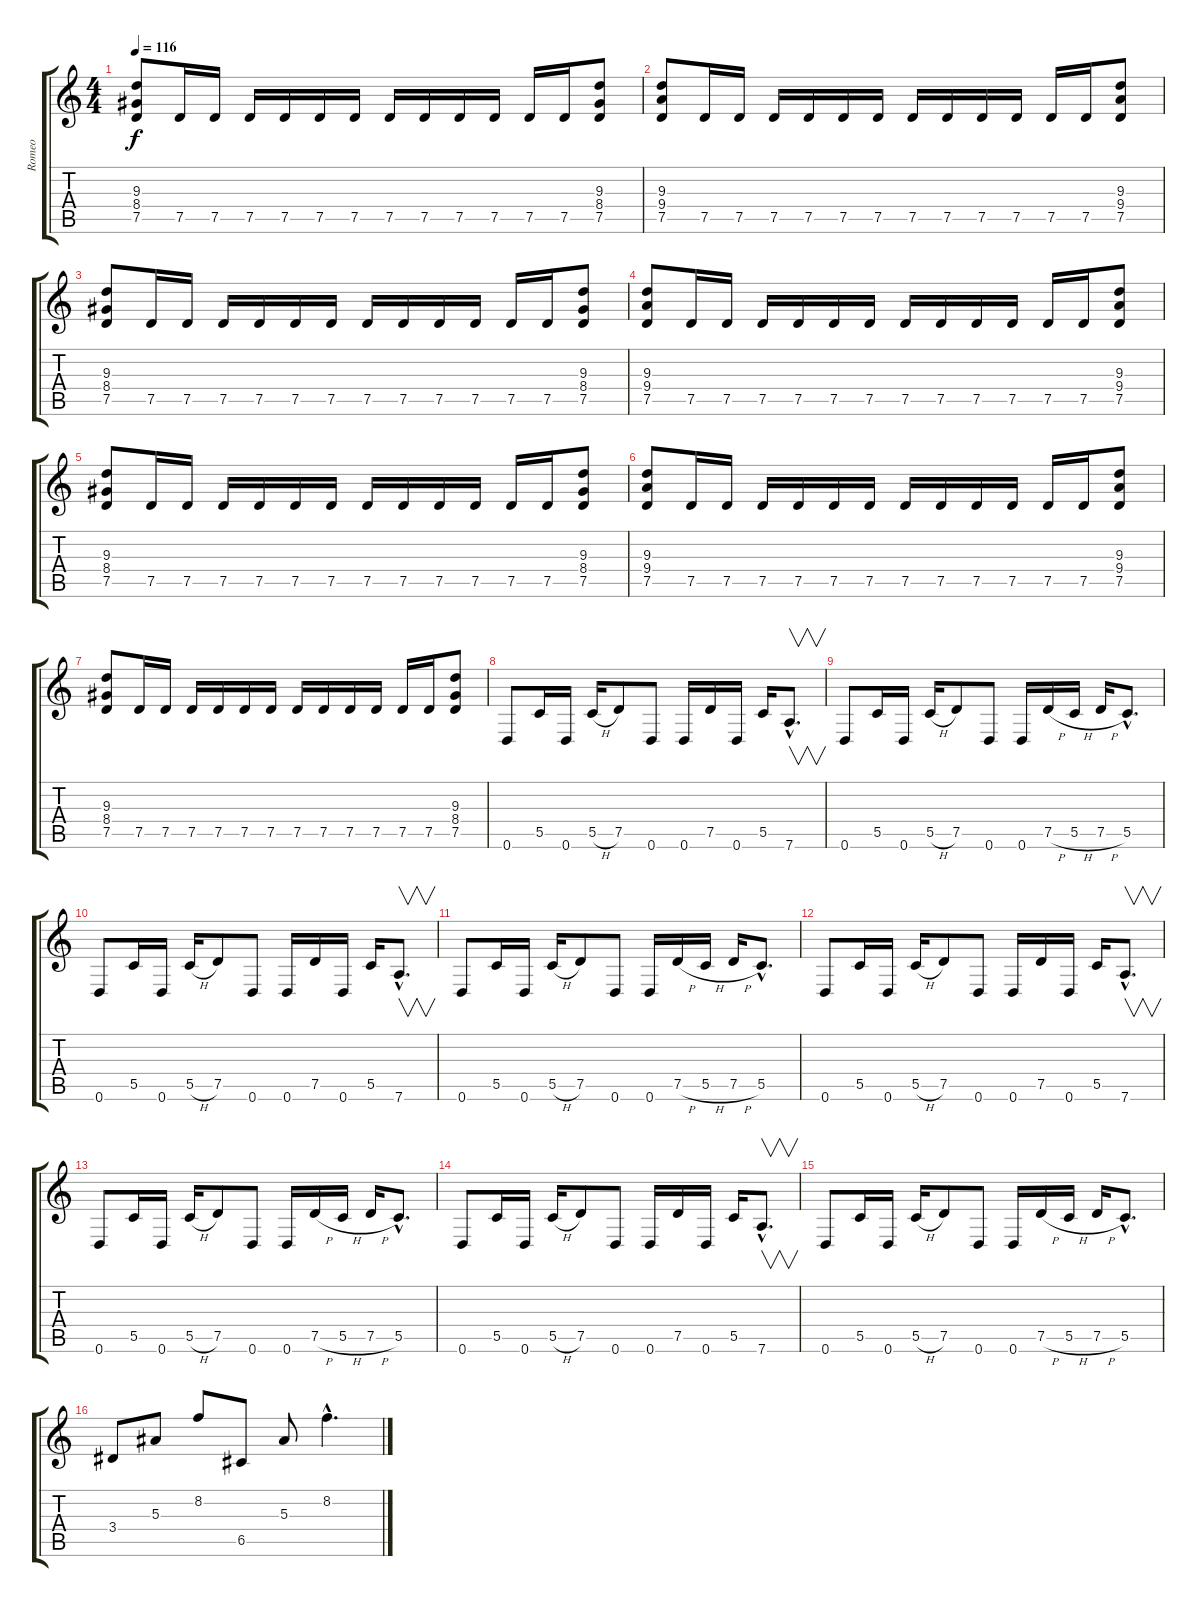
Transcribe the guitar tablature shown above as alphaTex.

\track ("Romeo" "Romeo") {instrument distortionguitar}
\staff {score tabs}
\tuning (D4 A3 F3 C3 G2 D2) {hide}
\ts (4 4)
\tempo 116
\clef g2
\ks c
(9.3 8.4 7.5).8{dy f} 7.5.16 7.5.16 7.5.16 7.5.16 7.5.16 7.5.16 7.5.16 7.5.16 7.5.16 7.5.16 7.5.16 7.5.16 (9.3 8.4 7.5).8 |
(9.3 9.4 7.5).8 7.5.16 7.5.16 7.5.16 7.5.16 7.5.16 7.5.16 7.5.16 7.5.16 7.5.16 7.5.16 7.5.16 7.5.16 (9.3 9.4 7.5).8 |
(9.3 8.4 7.5).8 7.5.16 7.5.16 7.5.16 7.5.16 7.5.16 7.5.16 7.5.16 7.5.16 7.5.16 7.5.16 7.5.16 7.5.16 (9.3 8.4 7.5).8 |
(9.3 9.4 7.5).8 7.5.16 7.5.16 7.5.16 7.5.16 7.5.16 7.5.16 7.5.16 7.5.16 7.5.16 7.5.16 7.5.16 7.5.16 (9.3 9.4 7.5).8 |
(9.3 8.4 7.5).8 7.5.16 7.5.16 7.5.16 7.5.16 7.5.16 7.5.16 7.5.16 7.5.16 7.5.16 7.5.16 7.5.16 7.5.16 (9.3 8.4 7.5).8 |
(9.3 9.4 7.5).8 7.5.16 7.5.16 7.5.16 7.5.16 7.5.16 7.5.16 7.5.16 7.5.16 7.5.16 7.5.16 7.5.16 7.5.16 (9.3 9.4 7.5).8 |
(9.3 8.4 7.5).8 7.5.16 7.5.16 7.5.16 7.5.16 7.5.16 7.5.16 7.5.16 7.5.16 7.5.16 7.5.16 7.5.16 7.5.16 (9.3 8.4 7.5).8 |
0.6.8 5.5.16 0.6.16 5.5{h}.16 7.5.8 0.6.8 0.6.16 7.5.16 0.6.16 5.5.16 7.6{hac}.8{v d} |
0.6.8 5.5.16 0.6.16 5.5{h}.16 7.5.8 0.6.8 0.6.16 7.5{h}.16 5.5{h}.16 7.5{h}.16 5.5{hac}.8{d} |
0.6.8 5.5.16 0.6.16 5.5{h}.16 7.5.8 0.6.8 0.6.16 7.5.16 0.6.16 5.5.16 7.6{hac}.8{v d} |
0.6.8 5.5.16 0.6.16 5.5{h}.16 7.5.8 0.6.8 0.6.16 7.5{h}.16 5.5{h}.16 7.5{h}.16 5.5{hac}.8{d} |
0.6.8 5.5.16 0.6.16 5.5{h}.16 7.5.8 0.6.8 0.6.16 7.5.16 0.6.16 5.5.16 7.6{hac}.8{v d} |
0.6.8 5.5.16 0.6.16 5.5{h}.16 7.5.8 0.6.8 0.6.16 7.5{h}.16 5.5{h}.16 7.5{h}.16 5.5{hac}.8{d} |
0.6.8 5.5.16 0.6.16 5.5{h}.16 7.5.8 0.6.8 0.6.16 7.5.16 0.6.16 5.5.16 7.6{hac}.8{v d} |
0.6.8 5.5.16 0.6.16 5.5{h}.16 7.5.8 0.6.8 0.6.16 7.5{h}.16 5.5{h}.16 7.5{h}.16 5.5{hac}.8{d} |
3.4.8 5.3.8 8.2.8 6.5.8 5.3.8 8.2{hac}.4{d}
